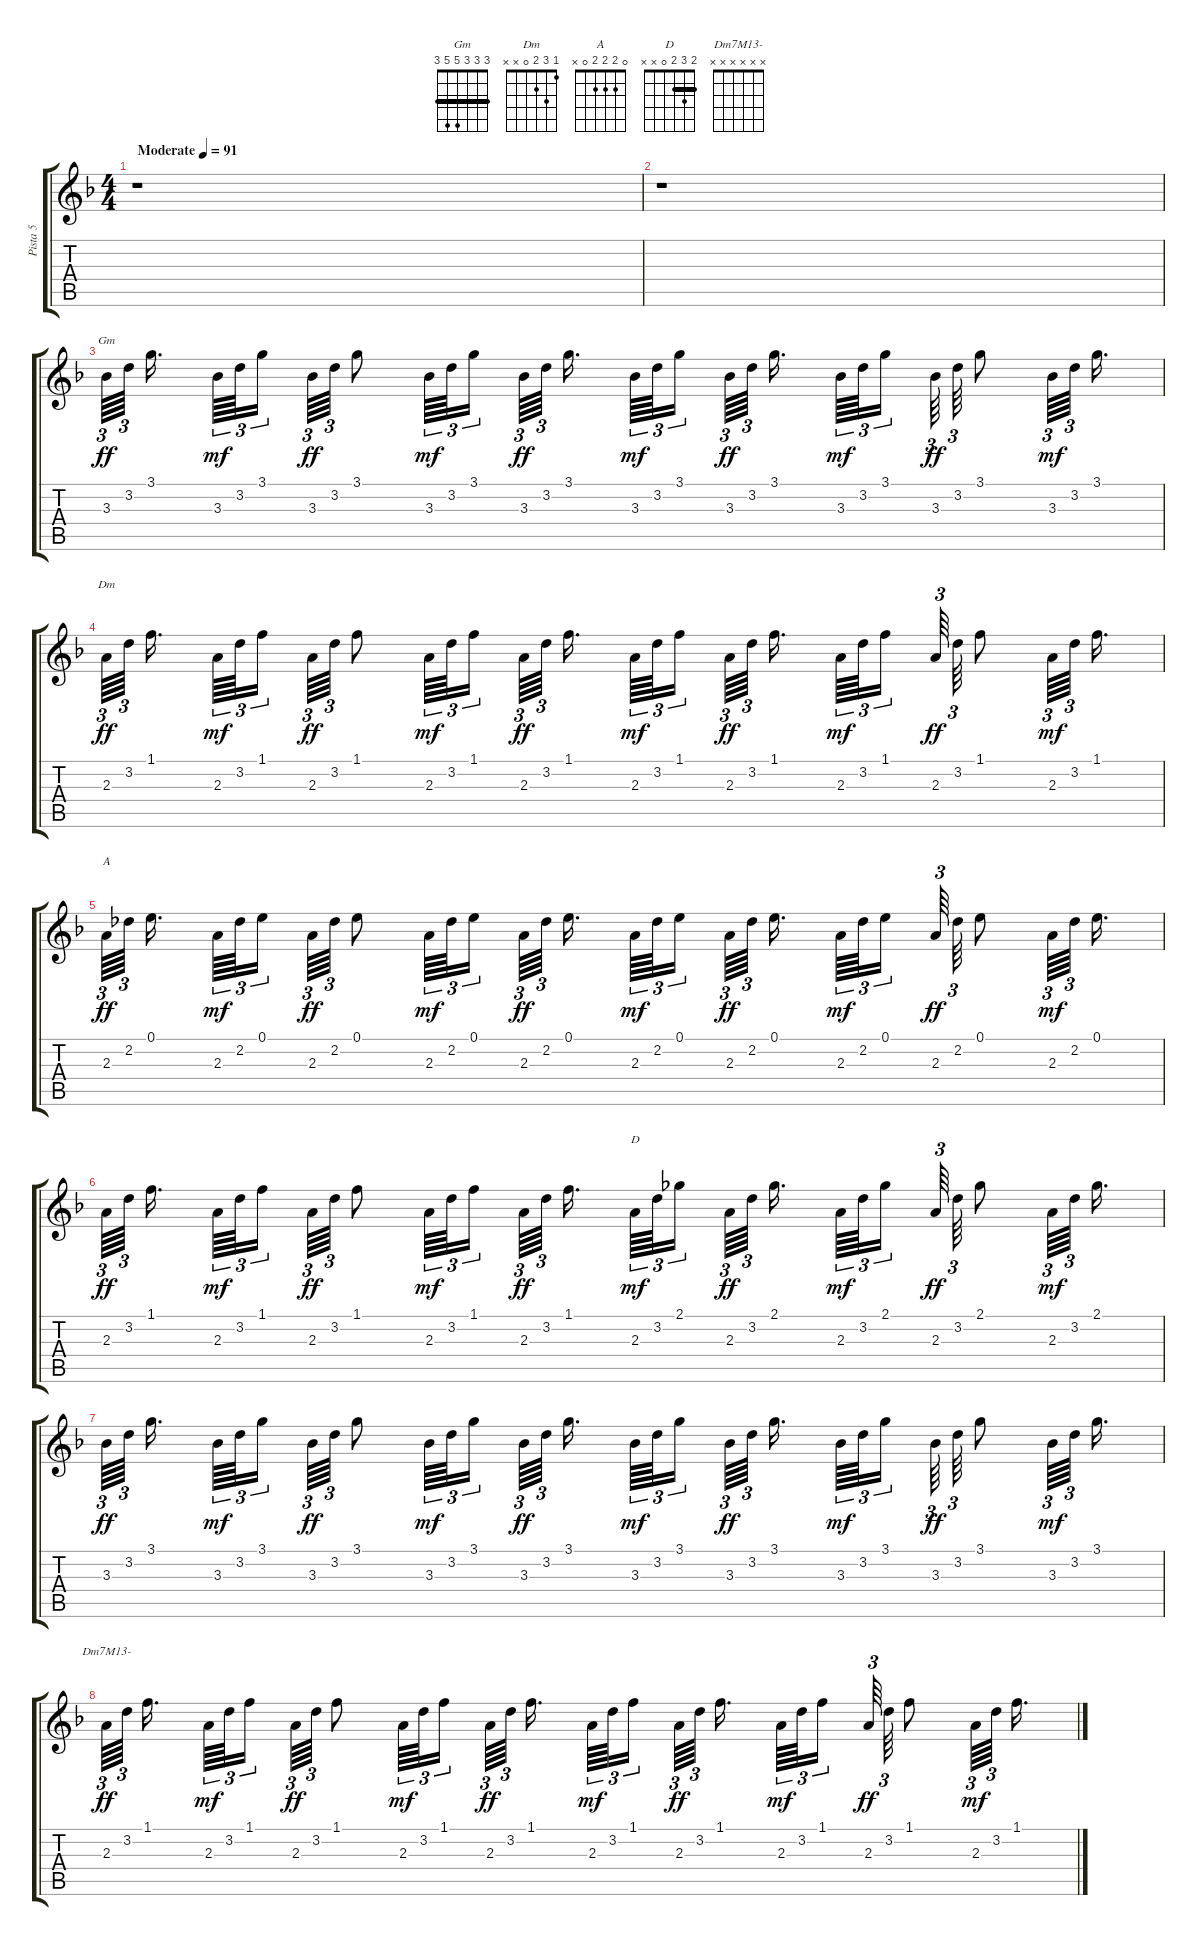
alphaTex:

\track ("Pista 5" "Pista 5") {instrument acousticguitarsteel}
\staff {score tabs}
\tuning (E4 B3 G3 D3 A2 E2) {hide}
\chord ("Gm" 3 3 3 5 5 3) {barre 3}
\chord ("Dm" 1 3 2 0 x x)
\chord ("A" 0 2 2 2 0 x)
\chord ("D" 2 3 2 0 x x) {barre 2}
\chord ("Dm7M13-" x x x x x x)
\ts (4 4)
\tempo (91 "Moderate")
\clef g2
\ks f
r.1{dy ff instrument acousticguitarsteel} |
r.1 |
3.3.64{tu (3 2) ch "Gm" volume 11} 3.2.64{tu (3 2) beam splitsecondary} 3.1.16{d beam splitsecondary} 3.3.64{tu (3 2) dy mf} 3.2.64{tu (3 2)} 3.1.16{tu (3 2) beam splitsecondary} 3.3.64{tu (3 2) dy ff} 3.2.64{tu (3 2)} 3.1.8 3.3.64{tu (3 2) dy mf} 3.2.64{tu (3 2)} 3.1.16{tu (3 2) beam splitsecondary} 3.3.64{tu (3 2) dy ff} 3.2.64{tu (3 2) beam splitsecondary} 3.1.16{d} 3.3.64{tu (3 2) dy mf} 3.2.64{tu (3 2)} 3.1.16{tu (3 2) beam splitsecondary} 3.3.64{tu (3 2) dy ff} 3.2.64{tu (3 2) beam splitsecondary} 3.1.16{d beam splitsecondary} 3.3.64{tu (3 2) dy mf} 3.2.64{tu (3 2)} 3.1.16{tu (3 2) beam splitsecondary} 3.3.64{tu (3 2) dy ff} 3.2.64{tu (3 2)} 3.1.8 3.3.64{tu (3 2) dy mf} 3.2.64{tu (3 2) beam splitsecondary} 3.1.16{d} |
2.3.64{tu (3 2) ch "Dm" dy ff} 3.2.64{tu (3 2) beam splitsecondary} 1.1.16{d beam splitsecondary} 2.3.64{tu (3 2) dy mf} 3.2.64{tu (3 2)} 1.1.16{tu (3 2) beam splitsecondary} 2.3.64{tu (3 2) dy ff} 3.2.64{tu (3 2)} 1.1.8 2.3.64{tu (3 2) dy mf} 3.2.64{tu (3 2)} 1.1.16{tu (3 2) beam splitsecondary} 2.3.64{tu (3 2) dy ff} 3.2.64{tu (3 2) beam splitsecondary} 1.1.16{d} 2.3.64{tu (3 2) dy mf} 3.2.64{tu (3 2)} 1.1.16{tu (3 2) beam splitsecondary} 2.3.64{tu (3 2) dy ff} 3.2.64{tu (3 2) beam splitsecondary} 1.1.16{d beam splitsecondary} 2.3.64{tu (3 2) dy mf} 3.2.64{tu (3 2)} 1.1.16{tu (3 2) beam splitsecondary} 2.3.64{tu (3 2) dy ff} 3.2.64{tu (3 2)} 1.1.8 2.3.64{tu (3 2) dy mf} 3.2.64{tu (3 2) beam splitsecondary} 1.1.16{d} |
2.3.64{tu (3 2) ch "A" dy ff} 2.2.64{tu (3 2) beam splitsecondary} 0.1.16{d beam splitsecondary} 2.3.64{tu (3 2) dy mf} 2.2.64{tu (3 2)} 0.1.16{tu (3 2) beam splitsecondary} 2.3.64{tu (3 2) dy ff} 2.2.64{tu (3 2)} 0.1.8 2.3.64{tu (3 2) dy mf} 2.2.64{tu (3 2)} 0.1.16{tu (3 2) beam splitsecondary} 2.3.64{tu (3 2) dy ff} 2.2.64{tu (3 2) beam splitsecondary} 0.1.16{d} 2.3.64{tu (3 2) dy mf} 2.2.64{tu (3 2)} 0.1.16{tu (3 2) beam splitsecondary} 2.3.64{tu (3 2) dy ff} 2.2.64{tu (3 2) beam splitsecondary} 0.1.16{d beam splitsecondary} 2.3.64{tu (3 2) dy mf} 2.2.64{tu (3 2)} 0.1.16{tu (3 2) beam splitsecondary} 2.3.64{tu (3 2) dy ff} 2.2.64{tu (3 2)} 0.1.8 2.3.64{tu (3 2) dy mf} 2.2.64{tu (3 2) beam splitsecondary} 0.1.16{d} |
2.3.64{tu (3 2) dy ff} 3.2.64{tu (3 2) beam splitsecondary} 1.1.16{d beam splitsecondary} 2.3.64{tu (3 2) dy mf} 3.2.64{tu (3 2)} 1.1.16{tu (3 2) beam splitsecondary} 2.3.64{tu (3 2) dy ff} 3.2.64{tu (3 2)} 1.1.8 2.3.64{tu (3 2) dy mf} 3.2.64{tu (3 2)} 1.1.16{tu (3 2) beam splitsecondary} 2.3.64{tu (3 2) dy ff} 3.2.64{tu (3 2) beam splitsecondary} 1.1.16{d} 2.3.64{tu (3 2) ch "D" dy mf} 3.2.64{tu (3 2)} 2.1.16{tu (3 2) beam splitsecondary} 2.3.64{tu (3 2) dy ff} 3.2.64{tu (3 2) beam splitsecondary} 2.1.16{d beam splitsecondary} 2.3.64{tu (3 2) dy mf} 3.2.64{tu (3 2)} 2.1.16{tu (3 2) beam splitsecondary} 2.3.64{tu (3 2) dy ff} 3.2.64{tu (3 2)} 2.1.8 2.3.64{tu (3 2) dy mf} 3.2.64{tu (3 2) beam splitsecondary} 2.1.16{d} |
3.3.64{tu (3 2) dy ff} 3.2.64{tu (3 2) beam splitsecondary} 3.1.16{d beam splitsecondary} 3.3.64{tu (3 2) dy mf} 3.2.64{tu (3 2)} 3.1.16{tu (3 2) beam splitsecondary} 3.3.64{tu (3 2) dy ff} 3.2.64{tu (3 2)} 3.1.8 3.3.64{tu (3 2) dy mf} 3.2.64{tu (3 2)} 3.1.16{tu (3 2) beam splitsecondary} 3.3.64{tu (3 2) dy ff} 3.2.64{tu (3 2) beam splitsecondary} 3.1.16{d} 3.3.64{tu (3 2) dy mf} 3.2.64{tu (3 2)} 3.1.16{tu (3 2) beam splitsecondary} 3.3.64{tu (3 2) dy ff} 3.2.64{tu (3 2) beam splitsecondary} 3.1.16{d beam splitsecondary} 3.3.64{tu (3 2) dy mf} 3.2.64{tu (3 2)} 3.1.16{tu (3 2) beam splitsecondary} 3.3.64{tu (3 2) dy ff} 3.2.64{tu (3 2)} 3.1.8 3.3.64{tu (3 2) dy mf} 3.2.64{tu (3 2) beam splitsecondary} 3.1.16{d} |
2.3.64{tu (3 2) ch "Dm7M13-" dy ff} 3.2.64{tu (3 2) beam splitsecondary} 1.1.16{d beam splitsecondary} 2.3.64{tu (3 2) dy mf} 3.2.64{tu (3 2)} 1.1.16{tu (3 2) beam splitsecondary} 2.3.64{tu (3 2) dy ff} 3.2.64{tu (3 2)} 1.1.8 2.3.64{tu (3 2) dy mf} 3.2.64{tu (3 2)} 1.1.16{tu (3 2) beam splitsecondary} 2.3.64{tu (3 2) dy ff} 3.2.64{tu (3 2) beam splitsecondary} 1.1.16{d} 2.3.64{tu (3 2) dy mf} 3.2.64{tu (3 2)} 1.1.16{tu (3 2) beam splitsecondary} 2.3.64{tu (3 2) dy ff} 3.2.64{tu (3 2) beam splitsecondary} 1.1.16{d beam splitsecondary} 2.3.64{tu (3 2) dy mf} 3.2.64{tu (3 2)} 1.1.16{tu (3 2) beam splitsecondary} 2.3.64{tu (3 2) dy ff} 3.2.64{tu (3 2)} 1.1.8 2.3.64{tu (3 2) dy mf} 3.2.64{tu (3 2) beam splitsecondary} 1.1.16{d}
